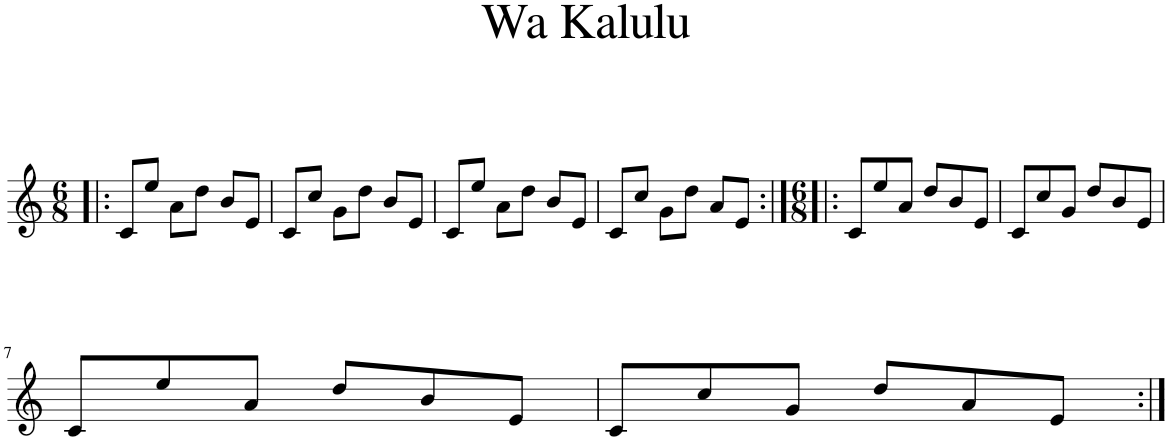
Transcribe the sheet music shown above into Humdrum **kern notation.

**kern
*part1
*staff1
*I"Vibraphone
*I'Vib.
*clefG2
*k[]
*M6/8
=1!|:
8c/L
8ee/J
8a\L
8dd\J
8b/L
8e/J
=2
8c/L
8cc/J
8g\L
8dd\J
8b/L
8e/J
=3
8c/L
8ee/J
8a\L
8dd\J
8b/L
8e/J
=4
8c/L
8cc/J
8g\L
8dd\J
8a/L
8e/J
=5:|!|:
*M6/8
8c/L
8ee/
8a/J
8dd/L
8b/
8e/J
=6
8c/L
8cc/
8g/J
8dd/L
8b/
8e/J
!!LO:LB:g=z
=7
8c/L
8ee/
8a/J
8dd/L
8b/
8e/J
=8
8c/L
8cc/
8g/J
8dd/L
8a/
8e/J
=:|!
*-
